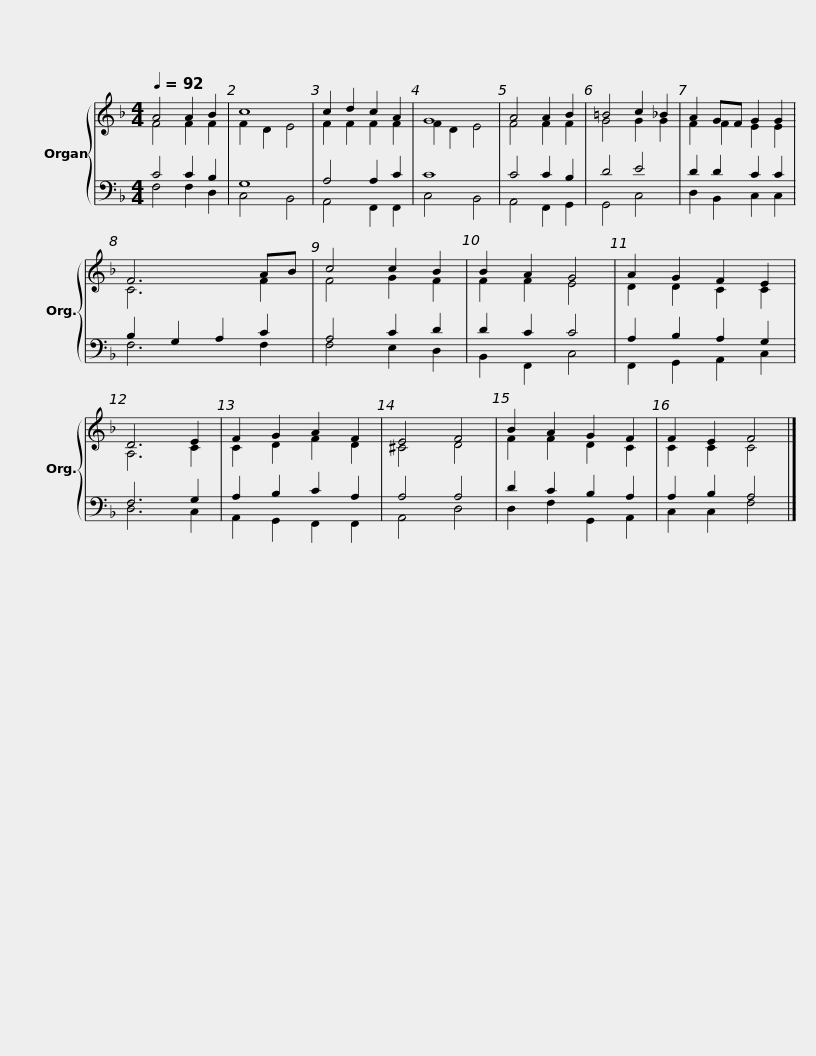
X:1
%%score { ( 1 2 ) | ( 3 4 ) }
L:1/8
Q:1/4=92
M:4/4
I:linebreak $
K:F
V:1 treble
V:2 treble
V:3 bass
V:4 bass
V:1
 A4 A2 B2 | c8 | c2 d2 c2 A2 | G8 |$ A4 A2 B2 | %5
 =B4 c2 _B2 | A2 GF G2 G2 | F6 AB |$ c4 c2 B2 | B2 A2 G4 | %10
 A2 G2 F2 E2 | D6 E2 |$ F2 G2 A2 F2 | E4 F4 | B2 A2 G2 F2 | %15
 F2 E2 F4 |] %16
V:2
 F4 F2 F2 | F2 D2 E4 | F2 F2 F2 F2 | F2 D2 E4 |$ F4 F2 F2 | %5
 G4 G2 G2 | F2 F2 E2 E2 | C6 F2 |$ F4 G2 F2 | F2 F2 E4 | %10
 D2 D2 C2 C2 | A,6 C2 |$ C2 D2 F2 D2 | ^C4 D4 | F2 F2 D2 C2 | %15
 C2 C2 C4 |] %16
V:3
 C4 C2 B,2 | G,8 | A,4 A,2 C2 | C8 |$ C4 C2 B,2 | %5
 D4 E4 | D2 D2 C2 C2 | B,2 G,2 A,2 C2 |$ A,4 C2 D2 | D2 C2 C4 | %10
 A,2 B,2 A,2 G,2 | F,6 G,2 |$ A,2 B,2 C2 A,2 | A,4 A,4 | D2 C2 B,2 A,2 | %15
 A,2 B,2 A,4 |] %16
V:4
 F,4 F,2 D,2 | C,4 B,,4 | A,,4 F,,2 F,,2 | C,4 B,,4 |$ A,,4 F,,2 G,,2 | %5
 G,,4 C,4 | D,2 B,,2 C,2 C,2 | F,6 F,2 |$ F,4 E,2 D,2 | B,,2 F,,2 C,4 | %10
 F,,2 G,,2 A,,2 C,2 | D,6 C,2 |$ A,,2 G,,2 F,,2 F,,2 | A,,4 D,4 | D,2 F,2 G,,2 A,,2 | %15
 C,2 C,2 F,4 |] %16
